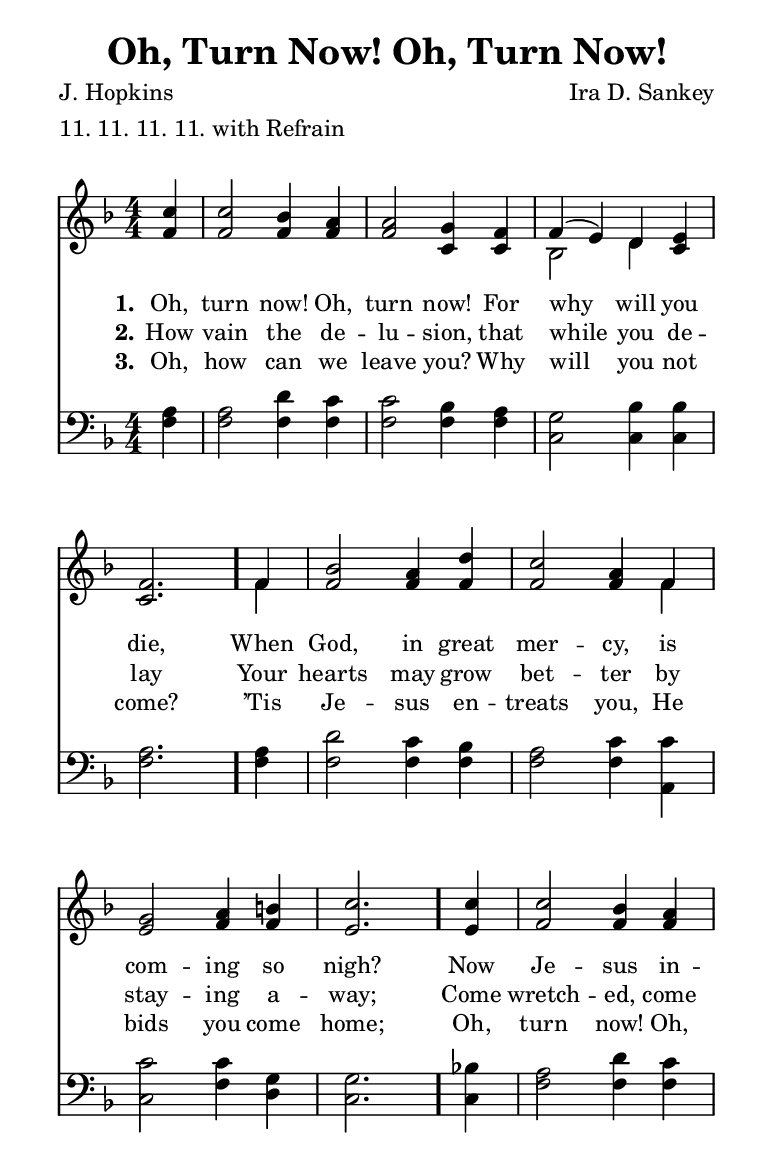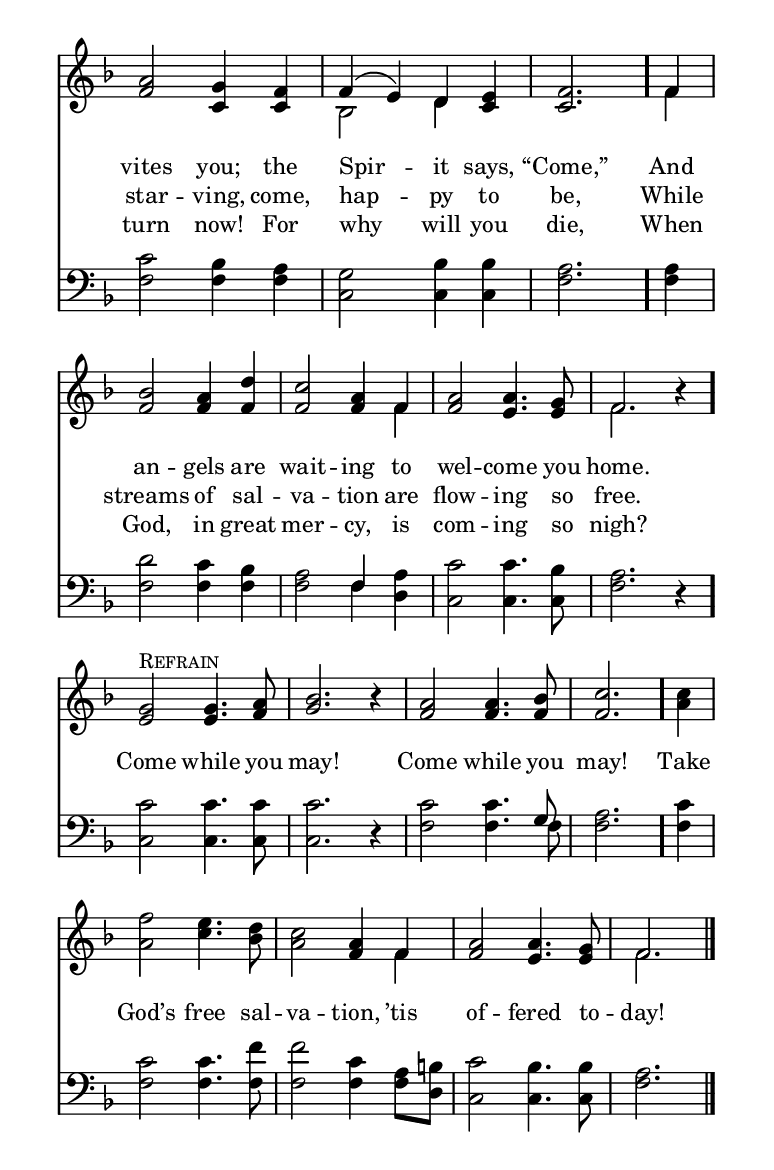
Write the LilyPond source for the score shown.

\include "common/global.ily"
\paper {
  \include "common/paper.ily"
}

\header{
  %gospel
  hymnnumber = "110"
  title = "Oh, Turn Now! Oh, Turn Now!"
  tunename = "Hiding in Thee"
  meter = "11. 11. 11. 11. with Refrain"
  poet = "J. Hopkins"
  composer = "Ira D. Sankey"
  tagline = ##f
}

% for fermata in MIDI
ta = { \tempo 4=100 }
tb = { \tempo 4=50  }

% original document for this song often shows quavers where crotchets belong
patternAA = { c4 | c2 c4 c4 | c2 c4 c4 | c4( c4) c4 c4 | c2. }
patternAB = { c4 | c2 c4 c4 | c2 c4 c4 | c2      c4 c4 | c2. }

patternBA = \patternAB
patternBB = { c4 | c2 c4 c4 | c2 c4 c4 | c2    c4. c8 | c2. } % inlined last rest

patternCA = { c2 c4. c8 | c2. r4 | c2 c4. c8 | c2. }

patternDA = { c4 | c2 c4. c8 | c2 c4 c4      | c2 c4. c8 | c2. }
patternDB = { c4 | c2 c4. c8 | c2 c4 c8[ c8] | c2 c4. c8 | c2. }

global = {
  \include "common/overrides.ily"
  \override Staff.TimeSignature.style = #'numbered
  \time 4/4
  \override Score.MetronomeMark.transparent = ##t % hide all fermata changes too
  \ta
  \key f \major
  \partial 4
  \autoBeamOff
}

notesSoprano = {
\global
\relative c'' {

  \changePitch \patternAA { c | c bes a | a g f | f e d e | f }
  \changePitch \patternBA { f | bes a d | c a f | g a b! | c }
  \changePitch \patternAA { c | c bes a | a g f | f e d e | f }
  \changePitch \patternBB { f | bes a d | c a f | a a g | f r4 }

  << s^\markup { \small \caps "Refrain" }
  \changePitch \patternCA { g g a | bes | a a bes | c } >>
  \changePitch \patternDA { c | f e d | c a f | a a g | f }

  \bar "|."

}
}

notesAlto = {
\global
\relative e' {

  \changePitch \patternAB { f | f f f | f c c | bes d c | c }
  \changePitch \patternBA { f | f f f | f f f | e f f | e }
  \changePitch \patternAB { e | f f f | f c c | bes d c | c }
  \changePitch \patternBB { f | f f f | f f f | f e e | f r4 }

  \changePitch \patternCA { e e f | g | f f f | f }
  \changePitch \patternDA { a | a c bes | a f f | f e e | f }

}
}

notesTenor = {
\global
\relative a {

  \changePitch \patternAB { a | a d c | c bes a | g bes bes | a }
  \changePitch \patternBA { a | d c bes | a c c | c c g | g }
  \changePitch \patternAB { bes! | a d c | c bes a | g bes bes | a }
  \changePitch \patternBB { a | d c bes | a f a | c c bes | a r4 }

  \changePitch \patternCA { c c c | c | c c g | a }
  \changePitch \patternDB { c | c c f | f c a b! | c bes bes | a }

}
}

notesBass = {
\global
\relative f {

  \changePitch \patternAB { f | f f f | f f f c c c | f }
  \changePitch \patternBA { f | f f f | f f a, | c f d | c }
  \changePitch \patternAB { c | f f f | f f f | c c c | f }
  \changePitch \patternBB { f | f f f | f f d | c c c | f r4 }

  \changePitch \patternCA { c c c | c | f f f | f }
  \changePitch \patternDB { f | f f f | f f f d | c c c | f }

}
}

Refrain = \lyricmode {

Come while you may! Come while you may! \bar "."
Take God’s free sal -- va -- tion, ’tis of -- fered to -- day! \bar "."

}

wordsA = \lyricmode {
\set stanza = "1."

Oh, turn now! Oh, turn now! For why will you die, \bar "."
When God, in great mer -- cy, is com -- ing so nigh? \bar "."
Now Je -- sus in -- vites you; the Spir -- it says, “Come,” \bar "."
And an -- gels are wait -- ing to wel -- come you home. \bar "."

}

wordsB = \lyricmode {
\set stanza = "2."

How vain the de -- lu -- sion, that while you de -- lay
Your hearts may grow bet -- ter by stay -- ing a -- way;
Come wretch -- ed, come star -- ving, come, hap -- py to be,
While streams of sal -- va -- tion are flow -- ing so free.

\Refrain

}

wordsC = \lyricmode {
\set stanza = "3."

Oh, how can we leave you? Why will you not come?
’Tis Je -- sus en -- treats you, He bids you come home;
Oh, turn now! Oh, turn now! For why will you die,
When God, in great mer -- cy, is com -- ing so nigh?

}

\score {
  \context ChoirStaff <<
    \context Staff = upper <<
      \set Staff.autoBeaming = ##f
      \set ChoirStaff.systemStartDelimiter = #'SystemStartBar
      \set ChoirStaff.printPartCombineTexts = ##f
      \partcombine #'(2 . 9) \notesSoprano \notesAlto
      \context NullVoice = sopranos { \voiceOne << \notesSoprano >> }
      \context NullVoice = altos { \voiceTwo << \notesAlto >> }
      \context Lyrics = one   \lyricsto sopranos \wordsA
      \context Lyrics = two   \lyricsto sopranos \wordsB
      \context Lyrics = three \lyricsto sopranos \wordsC
    >>
    \context Staff = men <<
      \set Staff.autoBeaming = ##f
      \clef bass
      \set ChoirStaff.printPartCombineTexts = ##f
      \partcombine #'(2 . 9) \notesTenor \notesBass
      \context NullVoice = tenors { \voiceOne << \notesTenor >> }
      \context NullVoice = basses { \voiceTwo << \notesBass >> }
    >>
  >>
  \layout {
    \include "common/layout.ily"
  }
  \midi{
    \include "common/midi.ily"
  }
}

\version "2.19.49"  % necessary for upgrading to future LilyPond versions.

% vi:set et ts=2 sw=2 ai nocindent syntax=lilypond:
